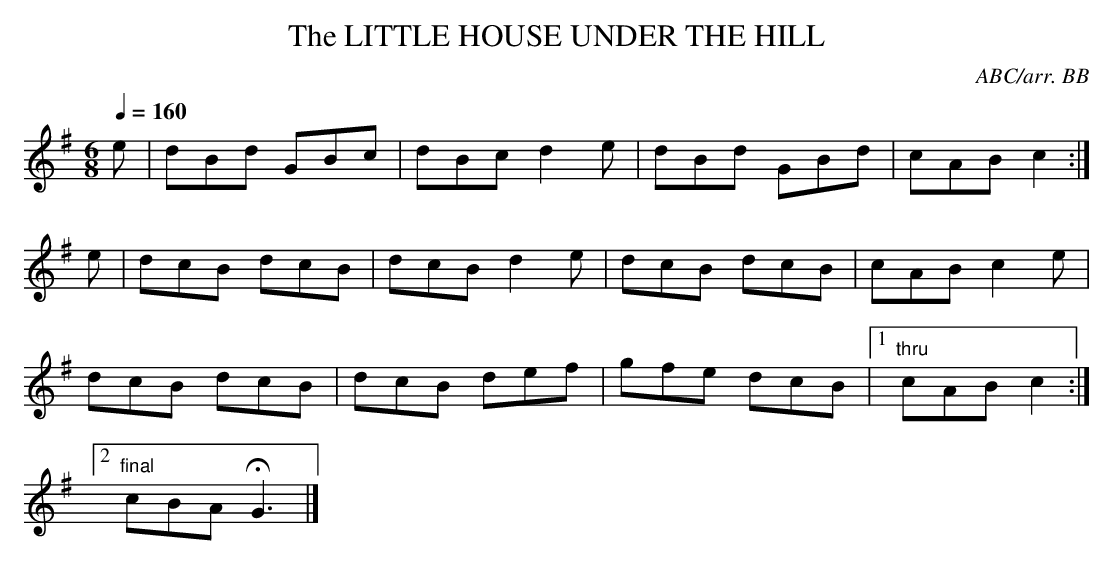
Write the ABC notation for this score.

X:1
T:LITTLE HOUSE UNDER THE HILL, The
C:ABC/arr. BB
Y:"moderately quick"
Q:1/4=160
L:1/8
M:6/8
K:G
e|dBd GBc|dBc d2e|dBd GBd|cAB c2 :|
e|dcB dcB|dcB d2e|dcB dcB|cAB c2e|
dcB dcB|dcB def|gfe dcB|1"thru"cAB c2 :|
[2 "final" cBA HG3|]
